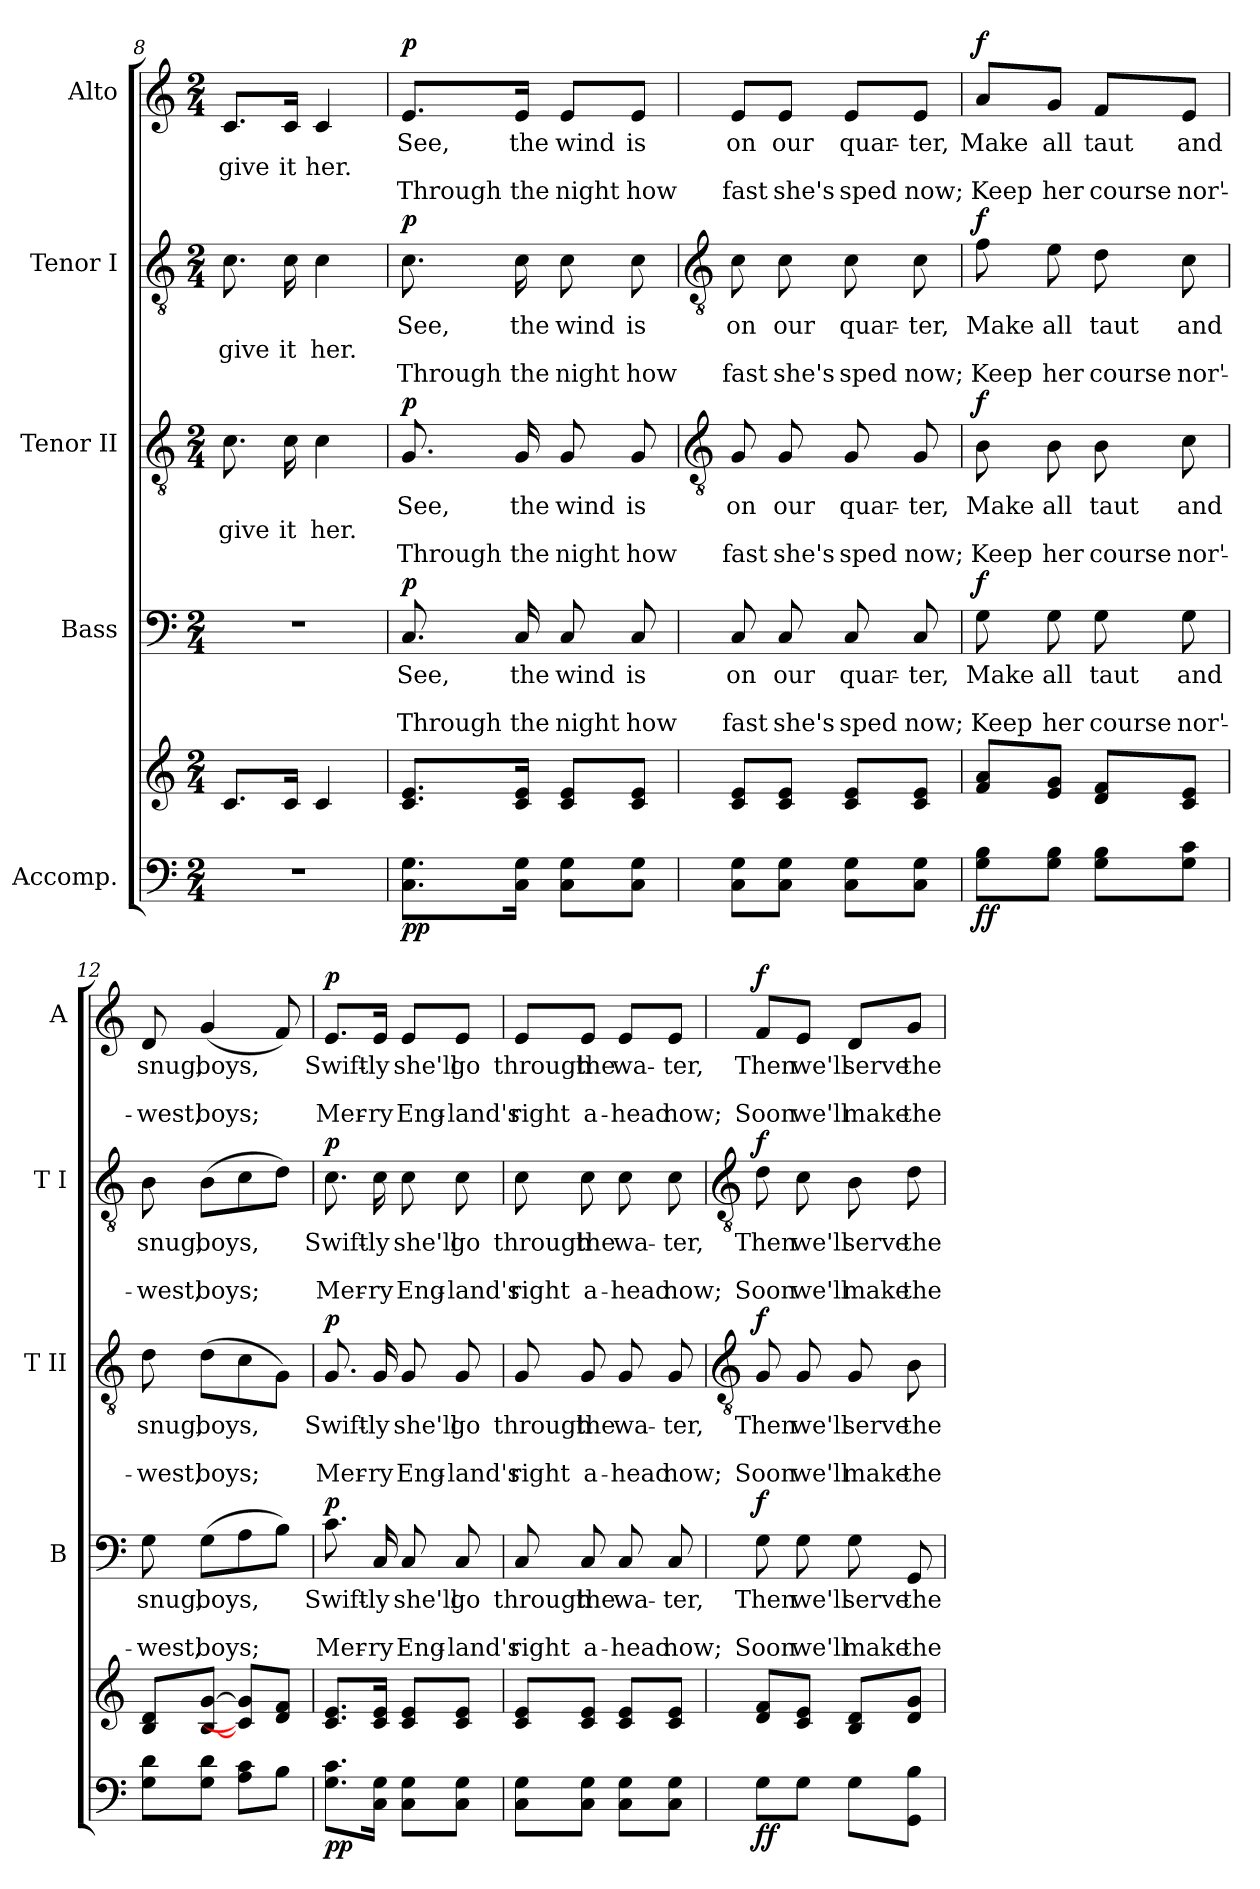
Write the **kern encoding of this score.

**kern	**kern	**dynam	**kern	**text	**text	**text	**dynam	**kern	**text	**text	**text	**dynam	**kern	**text	**text	**text	**dynam	**kern	**text	**text	**text	**dynam
*part5	*part5	*part5	*part4	*part4	*part4	*part4	*part4	*part3	*part3	*part3	*part3	*part3	*part2	*part2	*part2	*part2	*part2	*part1	*part1	*part1	*part1	*part1
*staff6	*staff5	*staff5/6	*staff4	*staff4	*staff4	*staff4	*staff4	*staff3	*staff3	*staff3	*staff3	*staff3	*staff2	*staff2	*staff2	*staff2	*staff2	*staff1	*staff1	*staff1	*staff1	*staff1
*I"Accomp.	*	*	*I"Bass	*	*	*	*	*I"Tenor II	*	*	*	*	*I"Tenor I	*	*	*	*	*I"Alto	*	*	*	*
*	*	*	*I'B	*	*	*	*	*I'T II	*	*	*	*	*I'T I	*	*	*	*	*I'A	*	*	*	*
*clefF4	*clefG2	*	*clefF4	*	*	*	*	*clefGv2	*	*	*	*	*clefGv2	*	*	*	*	*clefG2	*	*	*	*
*k[]	*k[]	*	*k[]	*	*	*	*	*k[]	*	*	*	*	*k[]	*	*	*	*	*k[]	*	*	*	*
*C:	*C:	*	*C:	*	*	*	*	*C:	*	*	*	*	*C:	*	*	*	*	*C:	*	*	*	*
*M2/4	*M2/4	*	*M2/4	*	*	*	*	*M2/4	*	*	*	*	*M2/4	*	*	*	*	*M2/4	*	*	*	*
=8	=8	=8	=8	=8	=8	=8	=8	=8	=8	=8	=8	=8	=8	=8	=8	=8	=8	=8	=8	=8	=8	=8
!LO:N:vis=1	!	!	!LO:N:vis=1	!	!	!	!	!	!	!LO:LY:b	!	!	!	!	!LO:LY:b	!	!	!	!	!LO:LY:b	!	!
2r	8.cL	.	2r	.	.	.	.	8.c	.	give	.	.	8.c	.	give	.	.	8.c/L	.	give	.	.
!	!	!	!	!	!	!	!	!	!	!LO:LY:b	!	!	!	!	!LO:LY:b	!	!	!	!	!LO:LY:b	!	!
.	16cJ	.	.	.	.	.	.	16c	.	it	.	.	16c	.	it	.	.	16c/Jk	.	it	.	.
!	!	!	!	!	!	!	!	!	!	!LO:LY:b	!	!	!	!	!LO:LY:b	!	!	!	!	!LO:LY:b	!	!
.	4c	.	.	.	.	.	.	4c	.	her.	.	.	4c	.	her.	.	.	4c	.	her.	.	.
=9	=9	=9	=9	=9	=9	=9	=9	=9	=9	=9	=9	=9	=9	=9	=9	=9	=9	=9	=9	=9	=9	=9
!	!	!LO:DY:b=2	!	!LO:LY:b	!	!LO:LY:b	!	!	!LO:LY:b	!	!LO:LY:b	!	!	!LO:LY:b	!	!LO:LY:b	!	!	!LO:LY:b	!	!LO:LY:b	!
!	!	!LO:DY:n=1:b	!	!	!	!	!LO:DY:b	!	!	!	!	!LO:DY:b	!	!	!	!	!LO:DY:b	!	!	!	!	!LO:DY:b
8.C 8.GL	8.c 8.eL	p p	8.C	See,	.	Through	p	8.G	See,	.	Through	p	8.c	See,	.	Through	p	8.e/L	See,	.	Through	p
!	!	!	!	!LO:LY:b	!	!LO:LY:b	!	!	!LO:LY:b	!	!LO:LY:b	!	!	!LO:LY:b	!	!LO:LY:b	!	!	!LO:LY:b	!	!LO:LY:b	!
16C 16GJ	16c 16eJ	.	16C	the	.	the	.	16G	the	.	the	.	16c	the	.	the	.	16e/Jk	the	.	the	.
!	!	!	!	!LO:LY:b	!	!LO:LY:b	!	!	!LO:LY:b	!	!LO:LY:b	!	!	!LO:LY:b	!	!LO:LY:b	!	!	!LO:LY:b	!	!LO:LY:b	!
8C 8GL	8c 8eL	.	8C	wind	.	night	.	8G	wind	.	night	.	8c	wind	.	night	.	8e/L	wind	.	night	.
!	!	!	!	!LO:LY:b	!	!LO:LY:b	!	!	!LO:LY:b	!	!LO:LY:b	!	!	!LO:LY:b	!	!LO:LY:b	!	!	!LO:LY:b	!	!LO:LY:b	!
8C 8GJ	8c 8eJ	.	8C	is	.	how	.	8G	is	.	how	.	8c	is	.	how	.	8e/J	is	.	how	.
!!LO:LB:g=z
=10	=10	=10	=10	=10	=10	=10	=10	=10	=10	=10	=10	=10	=10	=10	=10	=10	=10	=10	=10	=10	=10	=10
*	*	*	*	*	*	*	*	*clefGv2	*	*	*	*	*clefGv2	*	*	*	*	*	*	*	*	*
!	!	!	!	!LO:LY:b	!	!LO:LY:b	!	!	!LO:LY:b	!	!LO:LY:b	!	!	!LO:LY:b	!	!LO:LY:b	!	!	!LO:LY:b	!	!LO:LY:b	!
8C 8GL	8c 8eL	.	8C	on	.	fast	.	8G	on	.	fast	.	8c	on	.	fast	.	8e/L	on	.	fast	.
!	!	!	!	!LO:LY:b	!	!LO:LY:b	!	!	!LO:LY:b	!	!LO:LY:b	!	!	!LO:LY:b	!	!LO:LY:b	!	!	!LO:LY:b	!	!LO:LY:b	!
8C 8GJ	8c 8eJ	.	8C	our	.	she's	.	8G	our	.	she's	.	8c	our	.	she's	.	8e/J	our	.	she's	.
!	!	!	!	!LO:LY:b	!	!LO:LY:b	!	!	!LO:LY:b	!	!LO:LY:b	!	!	!LO:LY:b	!	!LO:LY:b	!	!	!LO:LY:b	!	!LO:LY:b	!
8C 8GL	8c 8eL	.	8C	quar-	.	-sped	.	8G	quar-	.	-sped	.	8c	quar-	.	-sped	.	8e/L	quar-	.	-sped	.
!	!	!	!	!LO:LY:b	!	!LO:LY:b	!	!	!LO:LY:b	!	!LO:LY:b	!	!	!LO:LY:b	!	!LO:LY:b	!	!	!LO:LY:b	!	!LO:LY:b	!
8C 8GJ	8c 8eJ	.	8C	ter,	.	now;	.	8G	ter,	.	now;	.	8c	ter,	.	now;	.	8e/J	ter,	.	now;	.
=11	=11	=11	=11	=11	=11	=11	=11	=11	=11	=11	=11	=11	=11	=11	=11	=11	=11	=11	=11	=11	=11	=11
!	!	!LO:DY:b=2	!	!LO:LY:b	!	!LO:LY:b	!	!	!LO:LY:b	!	!LO:LY:b	!	!	!LO:LY:b	!	!LO:LY:b	!	!	!LO:LY:b	!	!LO:LY:b	!
!	!	!LO:DY:n=1:b	!	!	!	!	!LO:DY:b	!	!	!	!	!LO:DY:b	!	!	!	!	!LO:DY:b	!	!	!	!	!LO:DY:b
8G 8BL	8f 8aL	f f	8G	Make	.	Keep	f	8B	Make	.	Keep	f	8f	Make	.	Keep	f	8a/L	Make	.	Keep	f
!	!	!	!	!LO:LY:b	!	!LO:LY:b	!	!	!LO:LY:b	!	!LO:LY:b	!	!	!LO:LY:b	!	!LO:LY:b	!	!	!LO:LY:b	!	!LO:LY:b	!
8G 8BJ	8e 8gJ	.	8G	all	.	her	.	8B	all	.	her	.	8e	all	.	her	.	8g/J	all	.	her	.
!	!	!	!	!LO:LY:b	!	!LO:LY:b	!	!	!LO:LY:b	!	!LO:LY:b	!	!	!LO:LY:b	!	!LO:LY:b	!	!	!LO:LY:b	!	!LO:LY:b	!
8G 8BL	8d 8fL	.	8G	taut	.	course	.	8B	taut	.	course	.	8d	taut	.	course	.	8f/L	taut	.	course	.
!	!	!	!	!LO:LY:b	!	!LO:LY:b	!	!	!LO:LY:b	!	!LO:LY:b	!	!	!LO:LY:b	!	!LO:LY:b	!	!	!LO:LY:b	!	!LO:LY:b	!
8G 8cJ	8c 8eJ	.	8G	and	.	nor'-	.	8c	and	.	nor'-	.	8c	and	.	nor'-	.	8e/J	and	.	nor'-	.
=12	=12	=12	=12	=12	=12	=12	=12	=12	=12	=12	=12	=12	=12	=12	=12	=12	=12	=12	=12	=12	=12	=12
!	!	!	!	!LO:LY:b	!	!LO:LY:b	!	!	!LO:LY:b	!	!LO:LY:b	!	!	!LO:LY:b	!	!LO:LY:b	!	!	!LO:LY:b	!	!LO:LY:b	!
8G 8dL	8B 8dL	.	8G	-snug,	.	west,	.	8d	-snug,	.	west,	.	8B	-snug,	.	west,	.	8d	-snug,	.	west,	.
!	!	!	!	!LO:LY:b	!	!LO:LY:b	!	!	!LO:LY:b	!	!LO:LY:b	!	!	!LO:LY:b	!	!LO:LY:b	!	!	!LO:LY:b	!	!LO:LY:b	!
8G 8dJ	[8B [8gJ	.	(>8GL	boys,	.	boys;	.	(>8dL	boys,	.	boys;	.	(>8BL	boys,	.	boys;	.	(<4g	boys,	.	boys;	.
8A 8cL	8c] 8g]L	.	8A	.	.	.	.	8c	.	.	.	.	8c	.	.	.	.	.	.	.	.	.
8BJ	8d 8fJ	.	8BJ)	.	.	.	.	8GJ)	.	.	.	.	8dJ)	.	.	.	.	8f)	.	.	.	.
=13	=13	=13	=13	=13	=13	=13	=13	=13	=13	=13	=13	=13	=13	=13	=13	=13	=13	=13	=13	=13	=13	=13
!	!	!LO:DY:b=2	!	!LO:LY:b	!	!LO:LY:b	!	!	!LO:LY:b	!	!LO:LY:b	!	!	!LO:LY:b	!	!LO:LY:b	!	!	!LO:LY:b	!	!LO:LY:b	!
!	!	!LO:DY:n=1:b	!	!	!	!	!LO:DY:b	!	!	!	!	!LO:DY:b	!	!	!	!	!LO:DY:b	!	!	!	!	!LO:DY:b
8.G 8.cL	8.c 8.eL	p p	8.c	Swift-	.	-Mer-	p	8.G	Swift-	.	-Mer-	p	8.c	Swift-	.	-Mer-	p	8.e/L	Swift-	.	-Mer-	p
!	!	!	!	!LO:LY:b	!	!LO:LY:b	!	!	!LO:LY:b	!	!LO:LY:b	!	!	!LO:LY:b	!	!LO:LY:b	!	!	!LO:LY:b	!	!LO:LY:b	!
16C 16GJ	16c 16eJ	.	16C	-ly	.	ry	.	16G	-ly	.	ry	.	16c	-ly	.	ry	.	16e/Jk	-ly	.	ry	.
!	!	!	!	!LO:LY:b	!	!LO:LY:b	!	!	!LO:LY:b	!	!LO:LY:b	!	!	!LO:LY:b	!	!LO:LY:b	!	!	!LO:LY:b	!	!LO:LY:b	!
8C 8GL	8c 8eL	.	8C	she'll	.	Eng-	.	8G	she'll	.	Eng-	.	8c	she'll	.	Eng-	.	8e/L	she'll	.	Eng-	.
!	!	!	!	!LO:LY:b	!	!LO:LY:b	!	!	!LO:LY:b	!	!LO:LY:b	!	!	!LO:LY:b	!	!LO:LY:b	!	!	!LO:LY:b	!	!LO:LY:b	!
8C 8GJ	8c 8eJ	.	8C	-go	.	land's	.	8G	-go	.	land's	.	8c	-go	.	land's	.	8e/J	-go	.	land's	.
=14	=14	=14	=14	=14	=14	=14	=14	=14	=14	=14	=14	=14	=14	=14	=14	=14	=14	=14	=14	=14	=14	=14
!	!	!	!	!LO:LY:b	!	!LO:LY:b	!	!	!LO:LY:b	!	!LO:LY:b	!	!	!LO:LY:b	!	!LO:LY:b	!	!	!LO:LY:b	!	!LO:LY:b	!
8C 8GL	8c 8eL	.	8C	through	.	right	.	8G	through	.	right	.	8c	through	.	right	.	8e/L	through	.	right	.
!	!	!	!	!LO:LY:b	!	!LO:LY:b	!	!	!LO:LY:b	!	!LO:LY:b	!	!	!LO:LY:b	!	!LO:LY:b	!	!	!LO:LY:b	!	!LO:LY:b	!
8C 8GJ	8c 8eJ	.	8C	the	.	a-	.	8G	the	.	a-	.	8c	the	.	a-	.	8e/J	the	.	a-	.
!	!	!	!	!LO:LY:b	!	!LO:LY:b	!	!	!LO:LY:b	!	!LO:LY:b	!	!	!LO:LY:b	!	!LO:LY:b	!	!	!LO:LY:b	!	!LO:LY:b	!
8C 8GL	8c 8eL	.	8C	-wa-	.	-head	.	8G	-wa-	.	-head	.	8c	-wa-	.	-head	.	8e/L	-wa-	.	-head	.
!	!	!	!	!LO:LY:b	!	!LO:LY:b	!	!	!LO:LY:b	!	!LO:LY:b	!	!	!LO:LY:b	!	!LO:LY:b	!	!	!LO:LY:b	!	!LO:LY:b	!
8C 8GJ	8c 8eJ	.	8C	ter,	.	now;	.	8G	ter,	.	now;	.	8c	ter,	.	now;	.	8e/J	ter,	.	now;	.
!!LO:LB:g=z
=15	=15	=15	=15	=15	=15	=15	=15	=15	=15	=15	=15	=15	=15	=15	=15	=15	=15	=15	=15	=15	=15	=15
*	*	*	*	*	*	*	*	*clefGv2	*	*	*	*	*clefGv2	*	*	*	*	*	*	*	*	*
!	!	!LO:DY:b=2	!	!LO:LY:b	!	!LO:LY:b	!	!	!LO:LY:b	!	!LO:LY:b	!	!	!LO:LY:b	!	!LO:LY:b	!	!	!LO:LY:b	!	!LO:LY:b	!
!	!	!LO:DY:n=1:b	!	!	!	!	!LO:DY:b	!	!	!	!	!LO:DY:b	!	!	!	!	!LO:DY:b	!	!	!	!	!LO:DY:b
8GL	8d 8fL	f f	8G	Then	.	Soon	f	8G	Then	.	Soon	f	8d	Then	.	Soon	f	8f/L	Then	.	Soon	f
!	!	!	!	!LO:LY:b	!	!LO:LY:b	!	!	!LO:LY:b	!	!LO:LY:b	!	!	!LO:LY:b	!	!LO:LY:b	!	!	!LO:LY:b	!	!LO:LY:b	!
8GJ	8c 8eJ	.	8G	we'll	.	we'll	.	8G	we'll	.	we'll	.	8c	we'll	.	we'll	.	8e/J	we'll	.	we'll	.
!	!	!	!	!LO:LY:b	!	!LO:LY:b	!	!	!LO:LY:b	!	!LO:LY:b	!	!	!LO:LY:b	!	!LO:LY:b	!	!	!LO:LY:b	!	!LO:LY:b	!
8GL	8B 8dL	.	8G	serve	.	make	.	8G	serve	.	make	.	8B	serve	.	make	.	8d/L	serve	.	make	.
!	!	!	!	!LO:LY:b	!	!LO:LY:b	!	!	!LO:LY:b	!	!LO:LY:b	!	!	!LO:LY:b	!	!LO:LY:b	!	!	!LO:LY:b	!	!LO:LY:b	!
8GG 8BJ	8d 8gJ	.	8GG	the	.	the	.	8B	the	.	the	.	8d	the	.	the	.	8g/J	the	.	the	.
=	=	=	=	=	=	=	=	=	=	=	=	=	=	=	=	=	=	=	=	=	=	=
*-	*-	*-	*-	*-	*-	*-	*-	*-	*-	*-	*-	*-	*-	*-	*-	*-	*-	*-	*-	*-	*-	*-
